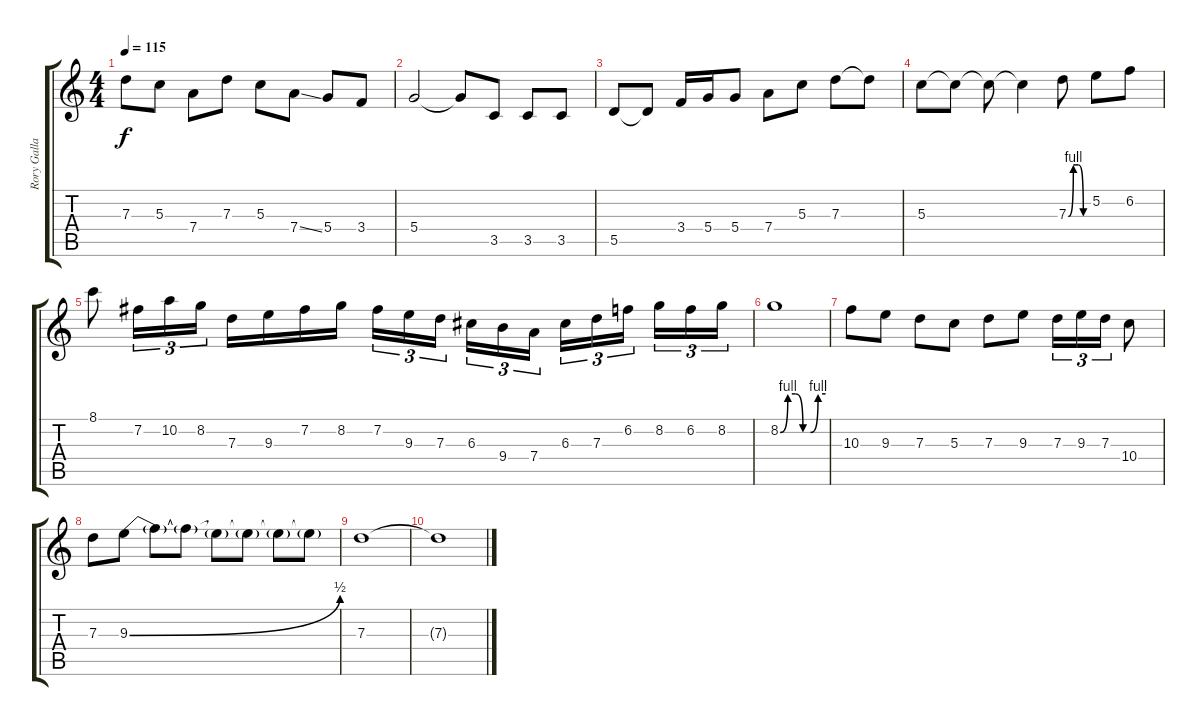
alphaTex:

\track ("Rory Gallagher Lead" "Rory Galla") {instrument overdrivenguitar}
\staff {score tabs}
\tuning (E4 B3 G3 D3 A2 E2) {hide}
\ts (4 4)
\tempo 115
\clef g2
\ks c
7.3{t}.8{dy f} 5.3.8 7.4.8 7.3.8 5.3.8 7.4{ss}.8 5.4.8 3.4.8 |
5.4.2 5.4{t}.8 3.5.8 3.5.8 3.5.8 |
5.5.8 5.5{t}.8 3.4.16 5.4.16 5.4.8 7.4.8 5.3.8 7.3.8 7.3{t}.8 |
5.3.8 5.3{t}.8 5.3{t}.8 5.3{t}.4 7.3{be (custom 0 0 15 4 30 4 45 0 60 0)}.8 5.2.8 6.2.8 |
8.1.8 7.2.16{tu (3 2)} 10.2.16{tu (3 2)} 8.2.16{tu (3 2)} 7.3.16 9.3.16 7.2.16 8.2.16 7.2.16{tu (3 2)} 9.3.16{tu (3 2)} 7.3.16{tu (3 2)} 6.3.16{tu (3 2)} 9.4.16{tu (3 2)} 7.4.16{tu (3 2)} 6.3.16{tu (3 2)} 7.3.16{tu (3 2)} 6.2.16{tu (3 2)} 8.2.16{tu (3 2)} 6.2.16{tu (3 2)} 8.2.16{tu (3 2)} |
8.2{be (custom 0 0 10 4 20 4 30 0 40 0 50 4 60 4)}.1 |
10.3.8 9.3.8 7.3.8 5.3.8 7.3.8 9.3.8 7.3.16{tu (3 2)} 9.3.16{tu (3 2)} 7.3.16{tu (3 2)} 10.4.8 |
7.3.8 9.3{be (bend 0 0 60 2)}.8 9.3{t}.8 9.3{t}.8 9.3{t}.8 9.3{t}.8 9.3{t}.8 9.3{t}.8 |
7.3.1 |
7.3{t}.1
